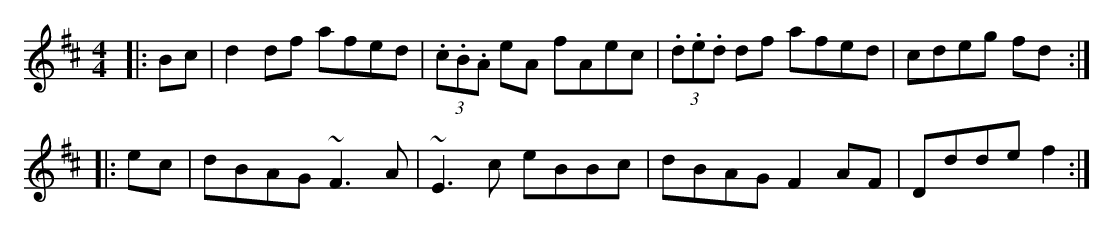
X:1
M:4/4
K:D
|:Bc|d2 df afed|(3.c.B.A eA fAec|(3.d.e.d df afed|cdeg fd:|
|:ec|dBAG ~F3A|~E3c eBBc|dBAG F2 AF|Ddde f2:|
